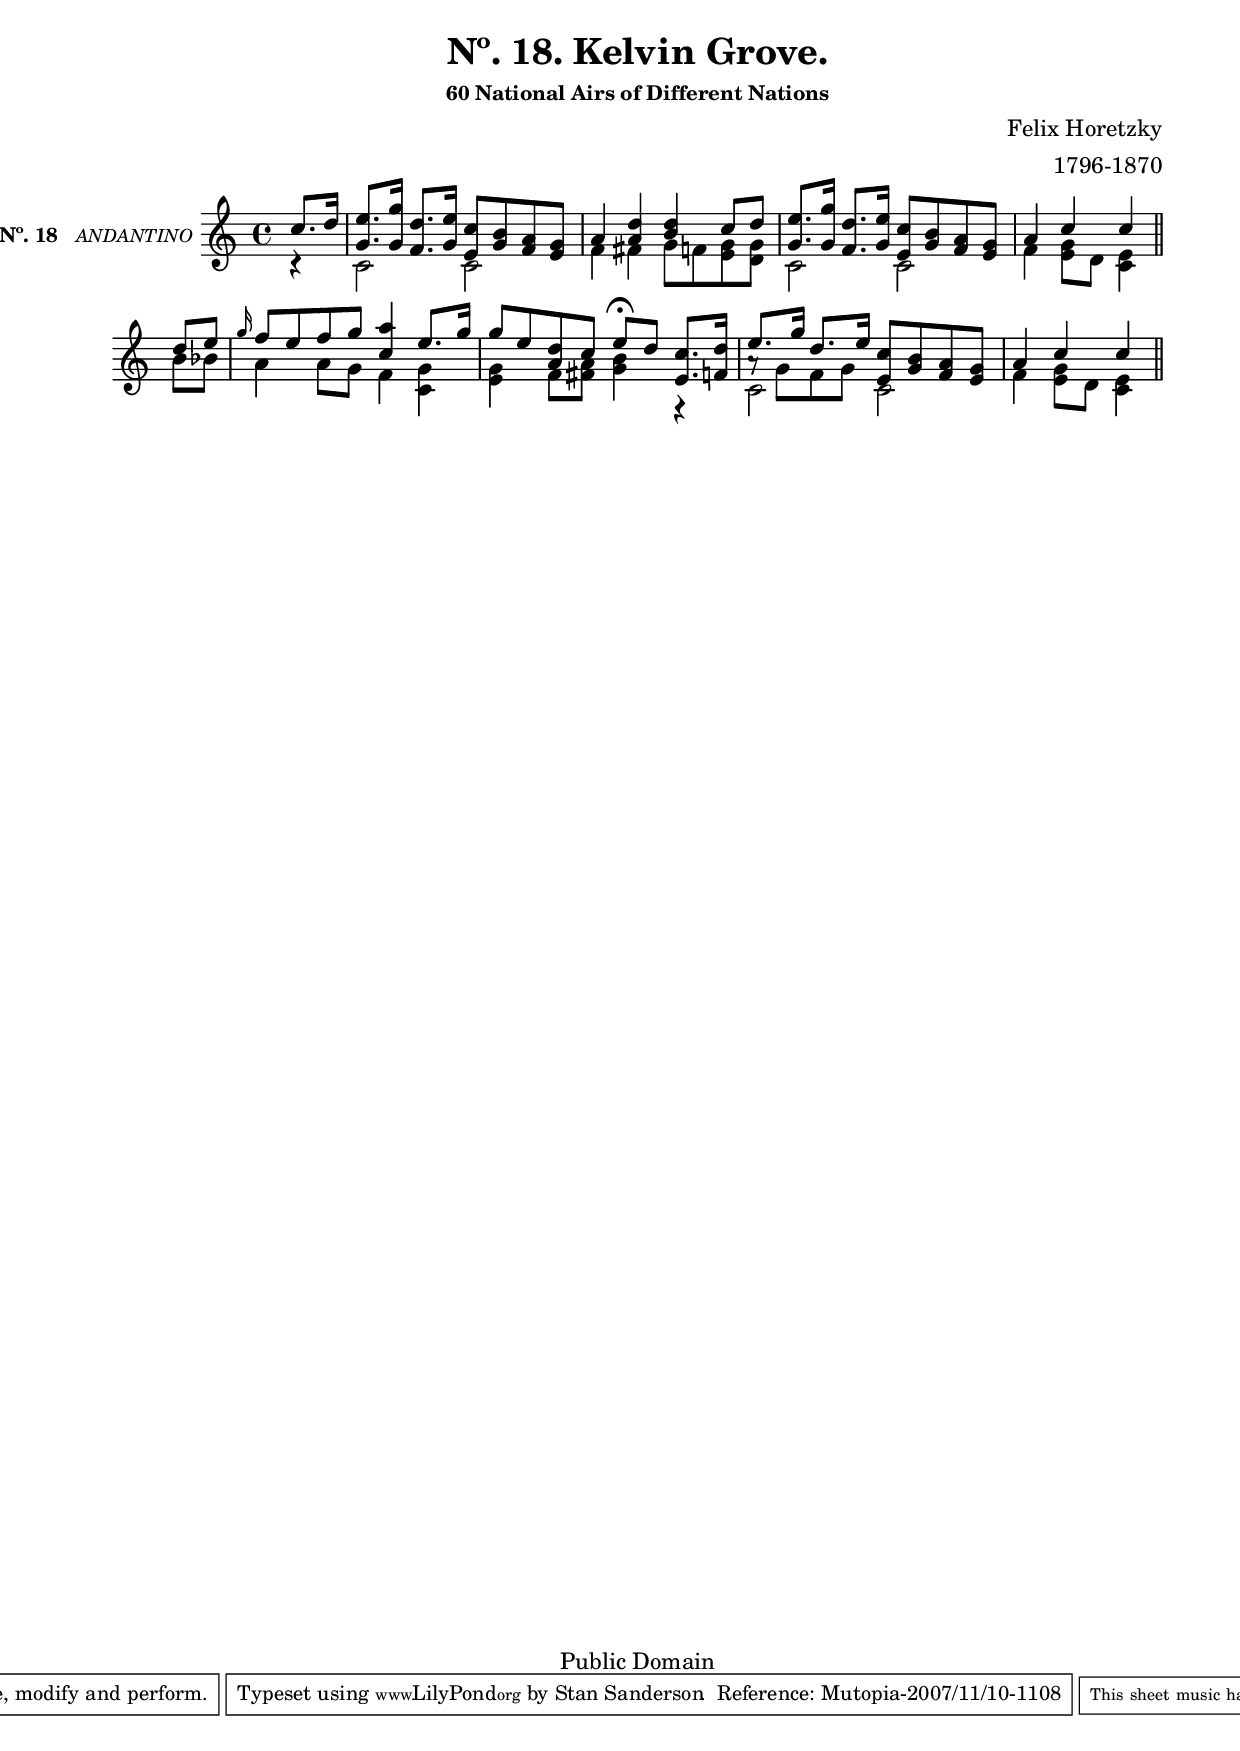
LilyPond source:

% Entered on Nov 6, 2007
\version "2.11.34"
%#(set-global-staff-size 17) 

\paper {
%	#(set-paper-size "a4")
%	#(set-paper-size "letter")
	left-margin = 0.75 \in
	line-width = 7.0 \in
	between-system-padding = #2.0
	between-system-space = #2.0
	ragged-last-bottom = ##t 
	ragged-bottom = ##f
}

\header {
	title = "Nº. 18. Kelvin Grove."
	subtitle = ""
	subsubtitle = "60 National Airs of Different Nations"
	composer = \markup{\column \right-align 
	{\line {Felix Horetzky} 1796-1870}}
	meter = ""
% MUTOPIA
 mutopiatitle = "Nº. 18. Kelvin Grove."
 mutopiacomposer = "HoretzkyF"
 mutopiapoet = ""
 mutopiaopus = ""
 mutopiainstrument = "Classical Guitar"
 date = "unk"
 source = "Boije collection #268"
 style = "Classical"
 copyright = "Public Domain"
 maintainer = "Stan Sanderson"
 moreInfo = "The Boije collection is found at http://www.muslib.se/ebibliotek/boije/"
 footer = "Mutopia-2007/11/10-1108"
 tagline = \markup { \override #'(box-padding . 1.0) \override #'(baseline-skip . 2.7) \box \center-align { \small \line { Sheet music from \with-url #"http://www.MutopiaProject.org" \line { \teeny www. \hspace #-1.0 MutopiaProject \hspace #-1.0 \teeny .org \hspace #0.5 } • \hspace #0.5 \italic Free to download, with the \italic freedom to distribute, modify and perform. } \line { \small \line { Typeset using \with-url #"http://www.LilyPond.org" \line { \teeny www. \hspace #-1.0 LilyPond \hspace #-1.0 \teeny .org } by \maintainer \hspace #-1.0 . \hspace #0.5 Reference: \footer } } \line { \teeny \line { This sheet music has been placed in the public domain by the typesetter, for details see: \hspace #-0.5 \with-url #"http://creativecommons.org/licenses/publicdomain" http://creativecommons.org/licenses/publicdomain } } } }
}

%%%%%%%%%%%%%%%%%%%%%%%%%%%%%%%%%%%%
%%
%% Source & comments
%%	
%%  	Felix Horetzky was born in Horyszów Ruski, Poland, January 1, 1796.
%%	Little is known about he came to the guitar. He traveled to Vienna
%%	to study under master guitarrist, Mauro Giuliani. He traveled
%%  	extensively in Europe as a concert performer and teacher. He wrote
%%  	between 100 and 150 pieces for the guitar. He died in Edinburgh
%%  	on October 6, 1870.
%%
%%	This piece is from #268, "60 National Airs of Different Nations",
%%	in the Boije collection and is in the public domain.
%%	
%%	<http://www.muslib.se/ebibliotek/boije/>
%%	Publisher: Chappell (London), no date given.
%%
%%	Carl Boije (1849-1923) was an amateur guitarist whose vast collection
%%	was donated to the State Library of Sweden after his death.
%%
%%	The dynamic markings for the most part follow the original score; obvious
%%	notation errors have been corrected.
%%
%%%%%%%%%%%%%%%%%%%%%%%%%%%%%%%%%%%%

\include "english.ly"

%%%% shortcuts

dol = \markup { \smaller\italic "dolce."}
cres = \markup{\smaller\italic"cresc:"}
cress = \markup{\tiny\smaller\italic"cresc:"}
espr = \markup{\smaller\italic"espres:"}
rit = \markup{\smaller\italic"ritart:"}
atem = \markup{\smaller\italic"a tempo:"}
smz = \markup{\smaller\italic"smorz:"} % smorzando
showTup = { \override TupletNumber #'transparent = ##f
		\override TupletBracket #'transparent = ##f }
hideTup = { \override TupletNumber #'transparent = ##t
		\override TupletBracket #'transparent = ##t }
seg = \markup {\smaller \smaller \musicglyph #"scripts.segno"}
cod = \markup {\smaller \vcenter "to" \hspace #0.7 \smaller \vcenter \musicglyph #"scripts.coda"}
toseg = \markup { \bold \vcenter "to" \hspace #0.7 \vcenter \smaller \musicglyph #"scripts.segno" }
fin = \markup {\smaller \smaller \bold \italic "Fine."}		
I = \once \override NoteColumn #'ignore-collision = ##t	

%% End shortcuts


%%%%%%%%%%
%% Reminders
%
%    \once \override DynamicText #'extra-offset = #'(-3.75 . 5.5)
%    \once \override TextScript #'extra-offset = #'( 0.8 . -2.3 )
%    \once \override Stem #'length-fraction = #0.8
%    \once \override Beam #'positions = #'(-2.2 . -3.0)
%
%%%%%%%%%%

upper = \relative c''{
	\set Staff.instrumentName=\markup{ \center-align 
	{\smaller\bold "Nº. 18  " \smaller\smaller\italic "ANDANTINO " 
	}}
	\partial 4*1 c8. d16 |
	<e g,>8. <g g,>16 <d f,>8. <e g,>16 <c e,>8 <b g> <a f> <g e> |
	a4 <d a> <d b> c8 d |
	<e g,>8. <g g,>16 <d f,>8. <e g,>16 <c e,>8 <b g> <a f> <g e> |
	a4 c c \bar "||"
	d8 e |
	\grace {g16}f8 e f g <a c,>4 e8. g16 |
	g8 e <d a> c e\fermata d <c e,>8. <d f,>16 |
	<<{e8. g16 d8. e16}\\{a,8\rest g f g }>> <c e,>8 <b g> <a f> <g e> |
	a4 c c
}

lower = \relative c' { 
	\override Staff.NoteCollision 
	#'merge-differently-headed = ##t
	\partial 4*1 r4 |
	c2 c |
	f4 fs g8 f <g e> <g d> |
	c,2 c |
	f4 <g e>8 d <e c>4
	b'8 bf |
	a4 a8 g f4 <g c,> |
	<g e> f8 <a fs> <b g>4 r |
	c,2 c |
	f4 <g e>8 d <e c>4
	
}

staffClassicalGuitar = \new Staff  {
		\time 4/4
		\key c \major
		\set Staff.connectArpeggios = ##t
		\set Staff.midiInstrument="acoustic guitar (nylon)"
		<<
			\new Voice = A { \voiceOne  \upper }			
			\new Voice = C { \voiceFour  \lower }
		>>
		\bar "||"   %%  "|."
}

\score { 
		<<
			\staffClassicalGuitar
		>>
		}
		
\layout  {\context {
   \Staff
   \consists Span_arpeggio_engraver
 } }

\score {
%%	\unfoldRepeats
	\staffClassicalGuitar
	\midi {
		\context {
			\Score
			tempoWholesPerMinute = #(ly:make-moment 72 4)
		}
		\context {
			\Voice
			\remove "Dynamic_performer"
	    }
    }
}
